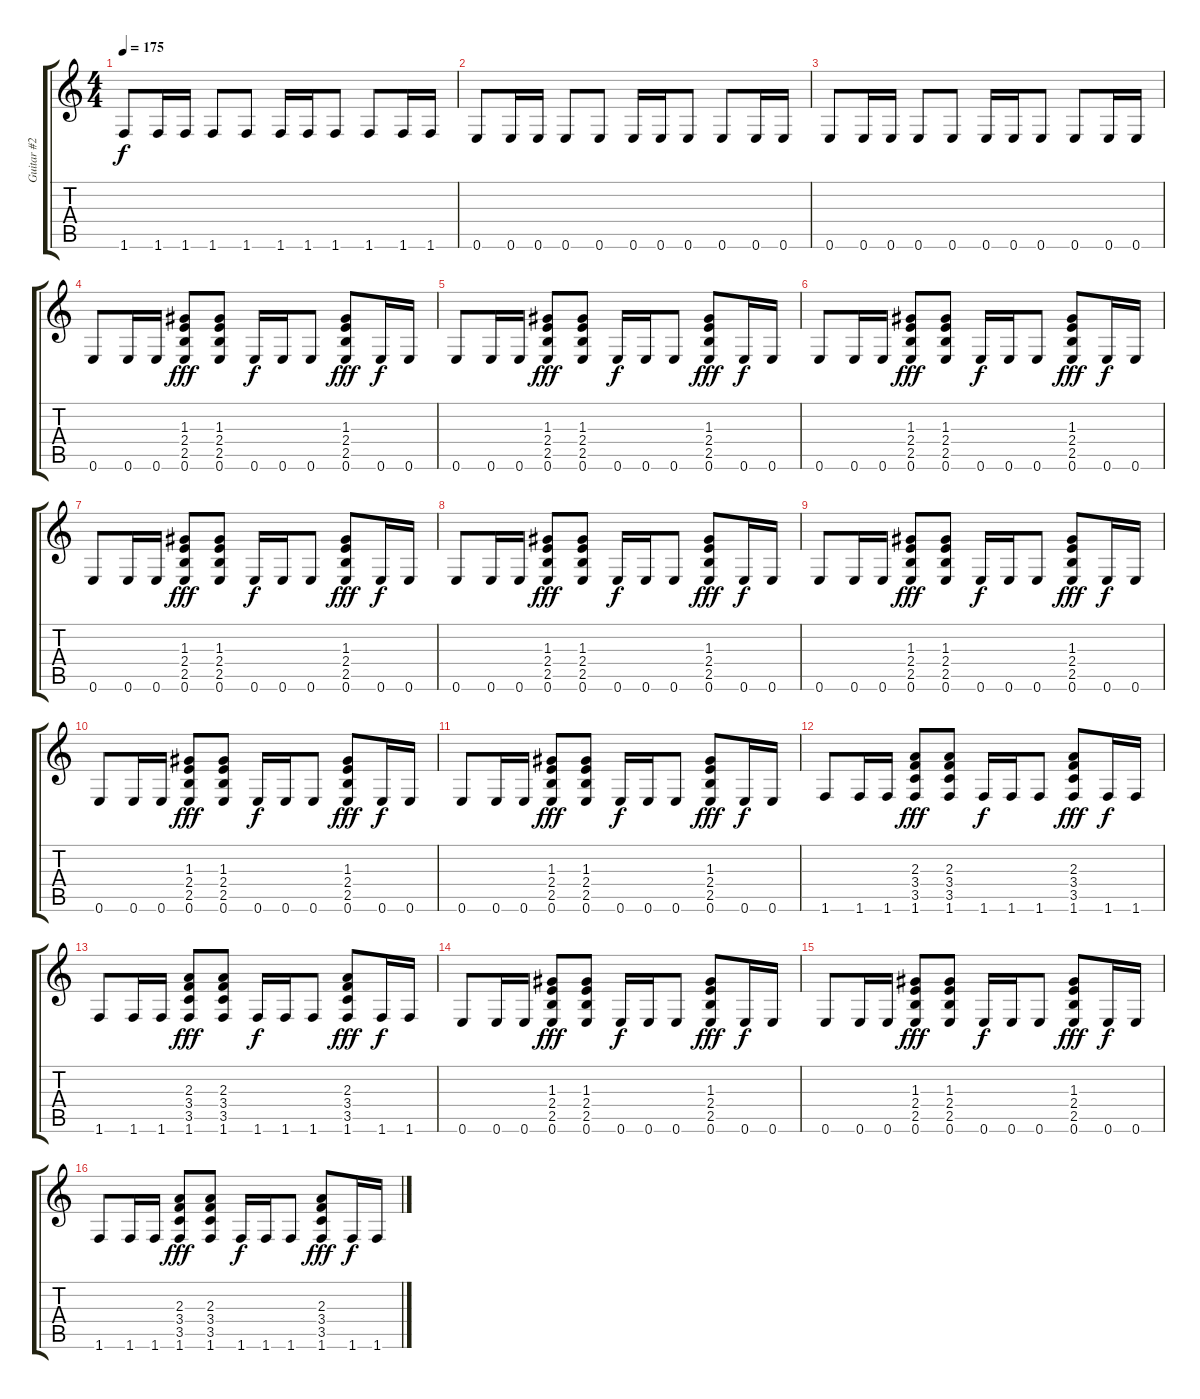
\track ("Guitar #2" "Guitar #2") {instrument electricguitarclean}
\staff {score tabs}
\tuning (E4 B3 G3 D3 A2 E2) {hide}
\ts (4 4)
\tempo 175
\clef g2
\ks c
1.6.8{dy f} 1.6.16 1.6.16 1.6.8 1.6.8 1.6.16 1.6.16 1.6.8 1.6.8 1.6.16 1.6.16 |
0.6.8 0.6.16 0.6.16 0.6.8 0.6.8 0.6.16 0.6.16 0.6.8 0.6.8 0.6.16 0.6.16 |
0.6.8 0.6.16 0.6.16 0.6.8 0.6.8 0.6.16 0.6.16 0.6.8 0.6.8 0.6.16 0.6.16 |
0.6.8 0.6.16 0.6.16 (1.3 2.4 2.5 0.6).8{dy fff} (1.3 2.4 2.5 0.6).8 0.6.16{dy f} 0.6.16 0.6.8 (1.3 2.4 2.5 0.6).8{dy fff} 0.6.16{dy f} 0.6.16 |
0.6.8 0.6.16 0.6.16 (1.3 2.4 2.5 0.6).8{dy fff} (1.3 2.4 2.5 0.6).8 0.6.16{dy f} 0.6.16 0.6.8 (1.3 2.4 2.5 0.6).8{dy fff} 0.6.16{dy f} 0.6.16 |
0.6.8 0.6.16 0.6.16 (1.3 2.4 2.5 0.6).8{dy fff} (1.3 2.4 2.5 0.6).8 0.6.16{dy f} 0.6.16 0.6.8 (1.3 2.4 2.5 0.6).8{dy fff} 0.6.16{dy f} 0.6.16 |
0.6.8 0.6.16 0.6.16 (1.3 2.4 2.5 0.6).8{dy fff} (1.3 2.4 2.5 0.6).8 0.6.16{dy f} 0.6.16 0.6.8 (1.3 2.4 2.5 0.6).8{dy fff} 0.6.16{dy f} 0.6.16 |
0.6.8 0.6.16 0.6.16 (1.3 2.4 2.5 0.6).8{dy fff} (1.3 2.4 2.5 0.6).8 0.6.16{dy f} 0.6.16 0.6.8 (1.3 2.4 2.5 0.6).8{dy fff} 0.6.16{dy f} 0.6.16 |
0.6.8 0.6.16 0.6.16 (1.3 2.4 2.5 0.6).8{dy fff} (1.3 2.4 2.5 0.6).8 0.6.16{dy f} 0.6.16 0.6.8 (1.3 2.4 2.5 0.6).8{dy fff} 0.6.16{dy f} 0.6.16 |
0.6.8 0.6.16 0.6.16 (1.3 2.4 2.5 0.6).8{dy fff} (1.3 2.4 2.5 0.6).8 0.6.16{dy f} 0.6.16 0.6.8 (1.3 2.4 2.5 0.6).8{dy fff} 0.6.16{dy f} 0.6.16 |
0.6.8 0.6.16 0.6.16 (1.3 2.4 2.5 0.6).8{dy fff} (1.3 2.4 2.5 0.6).8 0.6.16{dy f} 0.6.16 0.6.8 (1.3 2.4 2.5 0.6).8{dy fff} 0.6.16{dy f} 0.6.16 |
1.6.8 1.6.16 1.6.16 (2.3 3.4 3.5 1.6).8{dy fff} (2.3 3.4 3.5 1.6).8 1.6.16{dy f} 1.6.16 1.6.8 (2.3 3.4 3.5 1.6).8{dy fff} 1.6.16{dy f} 1.6.16 |
1.6.8 1.6.16 1.6.16 (2.3 3.4 3.5 1.6).8{dy fff} (2.3 3.4 3.5 1.6).8 1.6.16{dy f} 1.6.16 1.6.8 (2.3 3.4 3.5 1.6).8{dy fff} 1.6.16{dy f} 1.6.16 |
0.6.8 0.6.16 0.6.16 (1.3 2.4 2.5 0.6).8{dy fff} (1.3 2.4 2.5 0.6).8 0.6.16{dy f} 0.6.16 0.6.8 (1.3 2.4 2.5 0.6).8{dy fff} 0.6.16{dy f} 0.6.16 |
0.6.8 0.6.16 0.6.16 (1.3 2.4 2.5 0.6).8{dy fff} (1.3 2.4 2.5 0.6).8 0.6.16{dy f} 0.6.16 0.6.8 (1.3 2.4 2.5 0.6).8{dy fff} 0.6.16{dy f} 0.6.16 |
1.6.8 1.6.16 1.6.16 (2.3 3.4 3.5 1.6).8{dy fff} (2.3 3.4 3.5 1.6).8 1.6.16{dy f} 1.6.16 1.6.8 (2.3 3.4 3.5 1.6).8{dy fff} 1.6.16{dy f} 1.6.16
